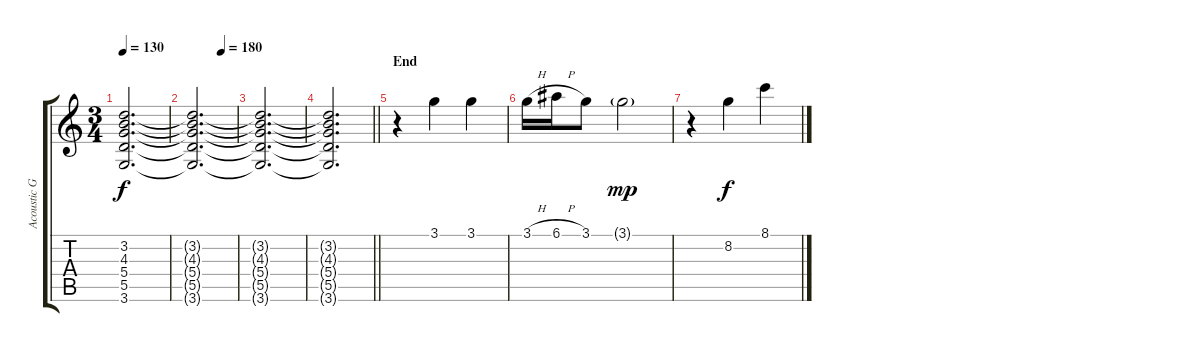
\track ("Acoustic Guitar" "Acoustic G") {instrument acousticguitarnylon}
\staff {score tabs}
\tuning (E4 B3 G3 D3 A2 E2) {hide}
\ts (3 4)
\tempo 130
\clef g2
\ks c
(3.2 4.3 5.4 5.5 3.6).2{d dy f} |
\tempo (180 0.6666666666666666)
(3.2{t} 4.3{t} 5.4{t} 5.5{t} 3.6{t}).2{d} |
(3.2{t} 4.3{t} 5.4{t} 5.5{t} 3.6{t}).2{d} |
\barLineRight lightlight
(3.2{t} 4.3{t} 5.4{t} 5.5{t} 3.6{t}).2{d} |
\section ("" "End")
r.4 3.1.4 3.1.4 |
3.1{h}.16 6.1{h}.16 3.1.8 3.1{g}.2{dy mp} |
r.4 8.2.4{dy f} 8.1.4
